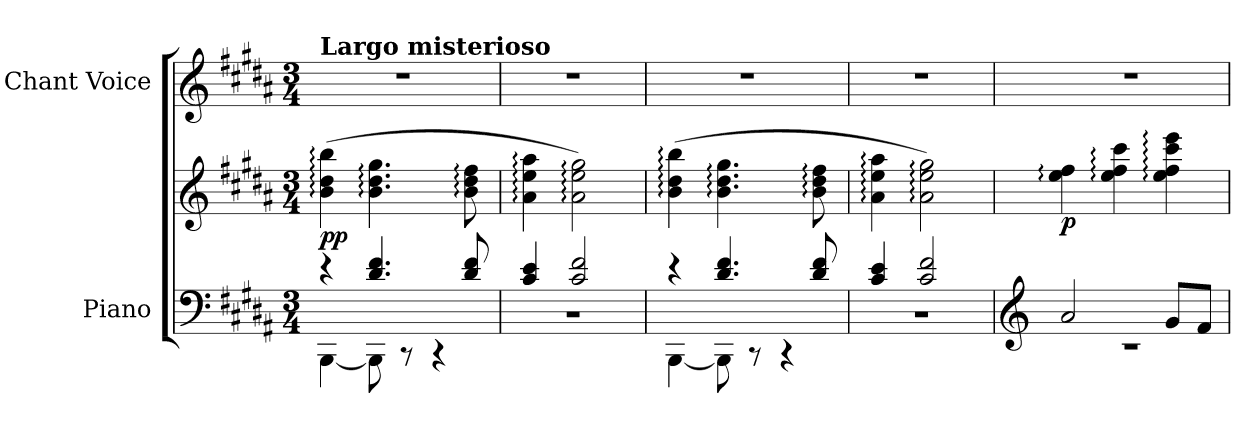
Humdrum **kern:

**kern	**kern	**dynam	**kern
*part2	*part2	*part2	*part1
*staff3	*staff2	*staff2/3	*staff1
*I"Piano	*	*	*I"Chant Voice
*I'Pno	*	*	*
*clefF4	*clefG2	*	*clefG2
*k[f#c#g#d#a#]	*k[f#c#g#d#a#]	*	*k[f#c#g#d#a#]
*M3/4	*M3/4	*	*M3/4
*MM44	*MM44	*	*MM44
=1	=1	=1	=1
*^	*	*	*
!	!	!	!	!LO:TX:a:B:t=Largo misterioso
!	!	!	!LO:DY:b	!
4r	[4BBB\	(>4b\: 4dd#\: 4bb\:	pp	2.r
4.d#/ 4.f#/	8BBB\]	4.b\: 4.dd#\: 4.gg#\:	.	.
.	8r	.	.	.
.	4r	.	.	.
8d#/ 8f#/	.	8b\: 8dd#\: 8ff#\:	.	.
=2	=2	=2	=2	=2
4c#/ 4e/	2.r	4a#\: 4ee\: 4aa#\:	.	2.r
2c#/ 2f#/	.	2a#\: 2ee\: 2gg#\:)	.	.
=3	=3	=3	=3	=3
4r	[4BBB\	(>4b\: 4dd#\: 4bb\:	.	2.r
4.d#/ 4.f#/	8BBB\]	4.b\: 4.dd#\: 4.gg#\:	.	.
.	8r	.	.	.
.	4r	.	.	.
8d#/ 8f#/	.	8b\: 8dd#\: 8ff#\:	.	.
=4	=4	=4	=4	=4
4c#/ 4e/	2.r	4a#\: 4ee\: 4aa#\:	.	2.r
2c#/ 2f#/	.	2a#\: 2ee\: 2gg#\:)	.	.
!!LO:LB:g=z
=5	=5	=5	=5	=5
*clefG2	*	*	*	*
!	!	!	!LO:DY:b	!
2a#/	2.r	4ee\: 4ff#\:	p	2.r
.	.	4ee\: 4ff#\: 4ccc#\:	.	.
8g#/L	.	4ee\: 4ff#\: 4ccc#\: 4eee\:	.	.
8f#/J	.	.	.	.
*v	*v	*	*	*
=	=	=	=
*-	*-	*-	*-
